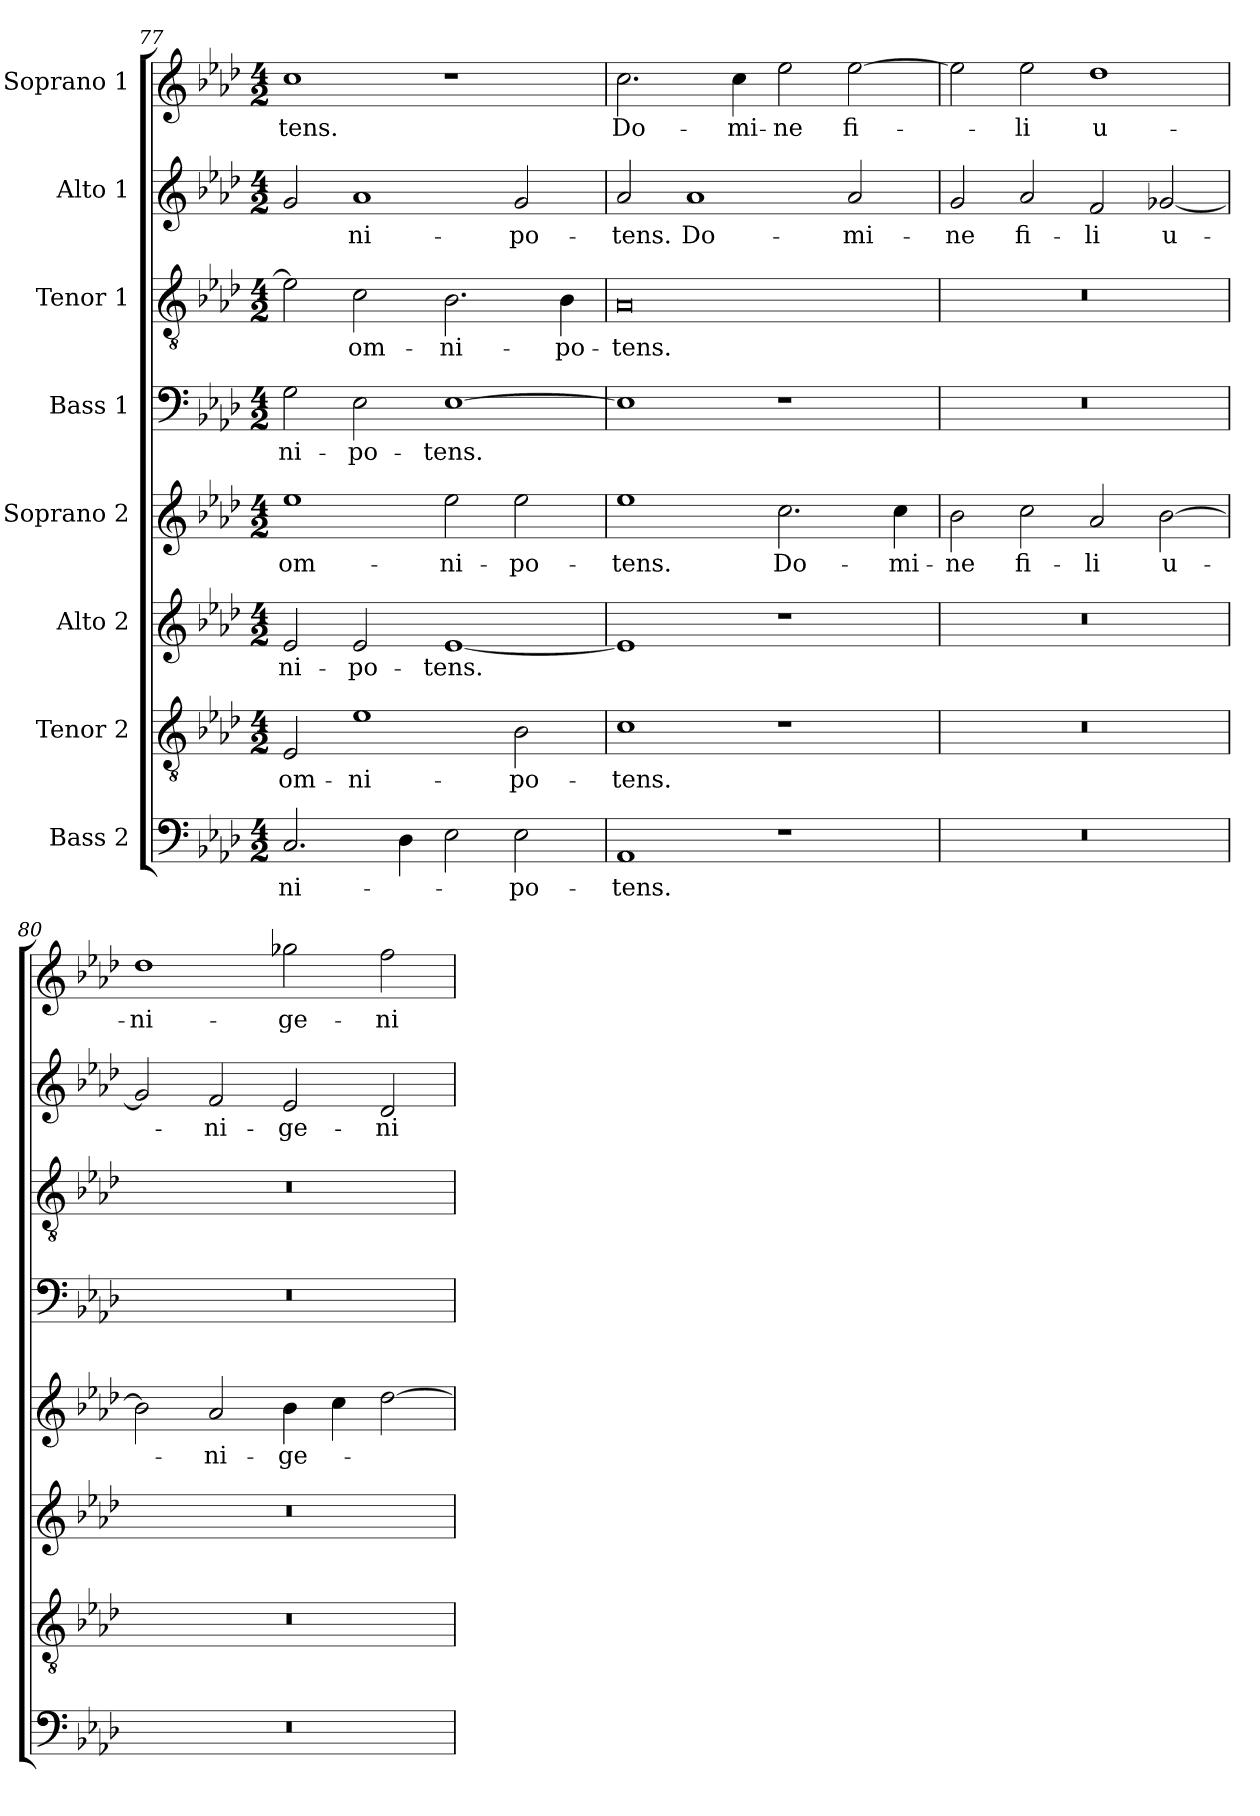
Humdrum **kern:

**kern	**text	**kern	**text	**kern	**text	**kern	**text	**kern	**text	**kern	**text	**kern	**text	**kern	**text
*part8	*part8	*part7	*part7	*part6	*part6	*part5	*part5	*part4	*part4	*part3	*part3	*part2	*part2	*part1	*part1
*staff8	*staff8	*staff7	*staff7	*staff6	*staff6	*staff5	*staff5	*staff4	*staff4	*staff3	*staff3	*staff2	*staff2	*staff1	*staff1
*I"Bass 2	*	*I"Tenor 2	*	*I"Alto 2	*	*I"Soprano 2	*	*I"Bass 1	*	*I"Tenor 1	*	*I"Alto 1	*	*I"Soprano 1	*
*clefF4	*	*clefGv2	*	*clefG2	*	*clefG2	*	*clefF4	*	*clefGv2	*	*clefG2	*	*clefG2	*
*k[b-e-a-d-]	*	*k[b-e-a-d-]	*	*k[b-e-a-d-]	*	*k[b-e-a-d-]	*	*k[b-e-a-d-]	*	*k[b-e-a-d-]	*	*k[b-e-a-d-]	*	*k[b-e-a-d-]	*
*A-:	*	*A-:	*	*A-:	*	*A-:	*	*A-:	*	*A-:	*	*A-:	*	*A-:	*
*M4/2	*	*M4/2	*	*M4/2	*	*M4/2	*	*M4/2	*	*M4/2	*	*M4/2	*	*M4/2	*
=77	=77	=77	=77	=77	=77	=77	=77	=77	=77	=77	=77	=77	=77	=77	=77
2.C/	-ni-	2E-/	om-	2e-/	-ni-	1ee-	om-	2G\	-ni-	2e-\]	.	2g/	.	1cc	-tens.
.	.	1e-	-ni-	2e-/	-po-	.	.	2E-\	-po-	2c\	om-	1a-	-ni-	.	.
4D-\	.	.	.	.	.	.	.	.	.	.	.	.	.	.	.
2E-\	.	.	.	[1e-	-tens.	2ee-\	-ni-	[1E-	-tens.	2.B-\	-ni-	.	.	1r	.
2E-\	-po-	2B-\	-po-	.	.	2ee-\	-po-	.	.	.	.	2g/	-po-	.	.
.	.	.	.	.	.	.	.	.	.	4B-\	-po-	.	.	.	.
=78	=78	=78	=78	=78	=78	=78	=78	=78	=78	=78	=78	=78	=78	=78	=78
1AA-	-tens.	1c	-tens.	1e-]	.	1ee-	-tens.	1E-]	.	0A-	-tens.	2a-/	-tens.	2.cc\	Do-
.	.	.	.	.	.	.	.	.	.	.	.	1a-	Do-	.	.
.	.	.	.	.	.	.	.	.	.	.	.	.	.	4cc\	-mi-
1r	.	1r	.	1r	.	2.cc\	Do-	1r	.	.	.	.	.	2ee-\	-ne
.	.	.	.	.	.	.	.	.	.	.	.	2a-/	-mi-	[2ee-\	fi-
.	.	.	.	.	.	4cc\	-mi-	.	.	.	.	.	.	.	.
=79	=79	=79	=79	=79	=79	=79	=79	=79	=79	=79	=79	=79	=79	=79	=79
0r	.	0r	.	0r	.	2b-\	-ne	0r	.	0r	.	2g/	-ne	2ee-\]	.
.	.	.	.	.	.	2cc\	fi-	.	.	.	.	2a-/	fi-	2ee-\	-li
.	.	.	.	.	.	2a-/	-li	.	.	.	.	2f/	-li	1dd-	u-
.	.	.	.	.	.	[2b-\	u-	.	.	.	.	[2g-X/	u-	.	.
=80	=80	=80	=80	=80	=80	=80	=80	=80	=80	=80	=80	=80	=80	=80	=80
0r	.	0r	.	0r	.	2b-\]	.	0r	.	0r	.	2g-/]	.	1dd-	-ni-
.	.	.	.	.	.	2a-/	-ni-	.	.	.	.	2f/	-ni-	.	.
.	.	.	.	.	.	4b-\	-ge-	.	.	.	.	2e-/	-ge-	2gg-X\	-ge-
.	.	.	.	.	.	4cc\	.	.	.	.	.	.	.	.	.
.	.	.	.	.	.	[2dd-\	.	.	.	.	.	2d-/	-ni-	2ff\	-ni-
=	=	=	=	=	=	=	=	=	=	=	=	=	=	=	=
*-	*-	*-	*-	*-	*-	*-	*-	*-	*-	*-	*-	*-	*-	*-	*-
